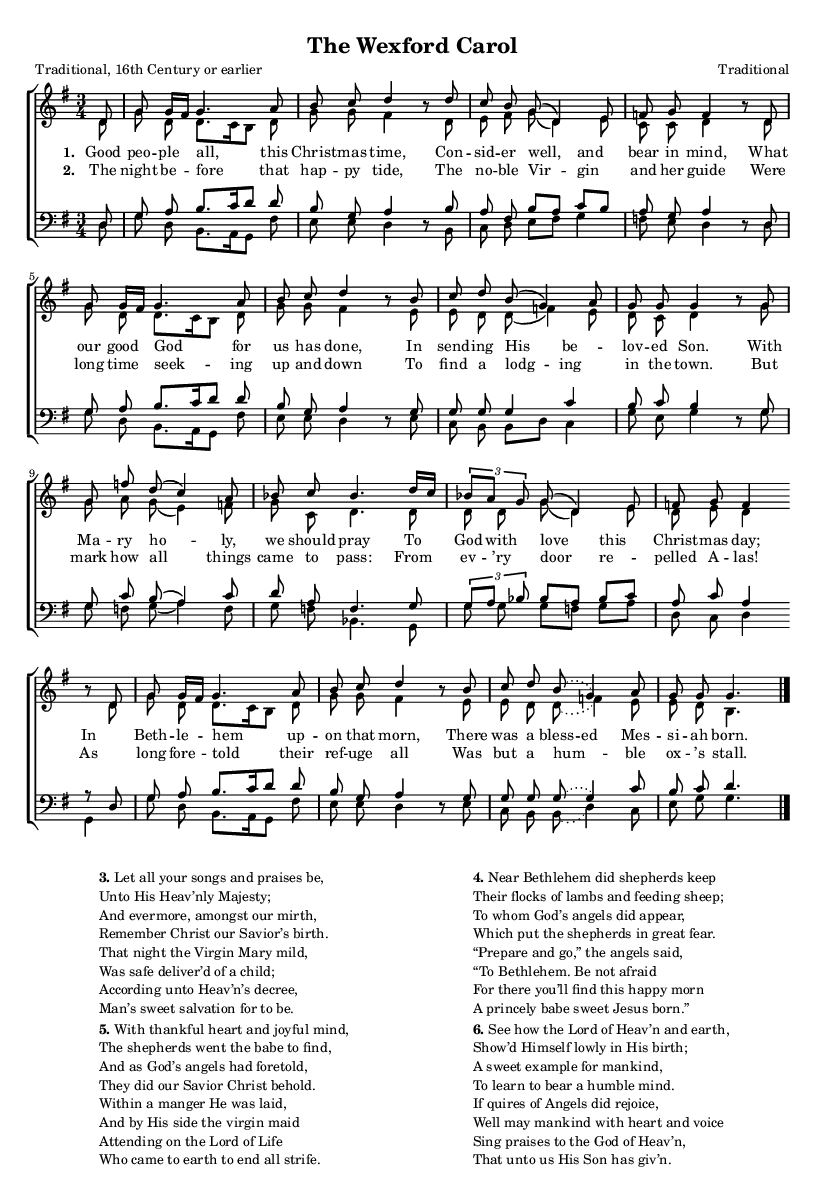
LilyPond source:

\version "2.14.2"
\include "header.ly"
\header {
  title = "The Wexford Carol"
  poet = "Traditional, 16th Century or earlier"
  composer = "Traditional"
                                %arranger = \markup\oldStyleNum"Edited by Benjamin Bloomfield (1984–)"
}
global = {
  \preamble
  \key g \major
  \time 3/4
  \autoBeamOff
  \slurSolid
  #(set-global-staff-size 12)
}

sopMusic = \relative c' {
  \partial 8 d8 |
  g8 g16[ fis] g4. a8 |
  b c d4 b8\rest d |
  c b g( d4) e8 |
  
  f g f4 \bar"" b8\rest d, |
  g g16[ fis] g4. a8 |
  b c d4 b8\rest b |
  
  c d b( g4) a8 |
  g g g4 \bar"" b8\rest g |
  g8 f' d( c4) a8 |
  
  bes c bes4. d16[ c] |
  \times 2/3 {bes8[ a] g} g( d4) e8 |
  f g f4 \bar"" b8\rest d, |
  
  g8 g16[ fis] g4. a8 |
  b c d4 b8\rest b |
  c d \slurDotted b8( g4) a8 |
  g g g4. \bar "|."
}
sopWords = \lyricmode {
  
}

altoMusic = \relative c' {
  d8 |
  g d d8.[ c16 b8] d |
  g g fis4 s8 d |
  e fis g( d4) e8 |
  
  c c d4 s8 d |
  g d d8.[ c16 b8] d |
  g g fis4 s8 e |
  
  e8 d d( f4) e8 |
  d c d4 s8 |
  g |
  g a g( e4) f8 |
  
  g8 c, d4. d8 |
  d d g( d4) e8 |
  d e d4 s8 d |
  
  g d d8.[ c16 b8] d |
  g g fis4 s8 e |
  e8 d \slurDotted d( f4) e8 |
  e d b4.
}
altoWords = \lyricmode {
  \set stanza = #"1. "
  \set associatedVoice = "tenors"
  Good peo -- ple all, this Christ -- mas time,
  Con -- sid -- er well, and bear in mind,
  \set associatedVoice = "basses"
  What our good God for us has done,
  In send -- ing His be -- lov -- ed Son.
  
  With Ma -- ry ho -- ly, we should pray
  To God with love this Christ -- mas day;
  In Beth -- le -- hem up -- on that morn,
  There was a
  \set ignoreMelismata = ##t
  bless -- ed Mes -- si -- ah born.
  \unset ignoreMelismata
}
altoWordsII = \lyricmode {
                                %\markup\italic
  \set stanza = #"2. "
  \set associatedVoice = "tenors"
  The night be -- fore that hap -- py tide,
  The no -- ble Vir -- gin and her guide
  \set associatedVoice = "basses"
  Were long time seek -- ing up and down
  To find a lodg -- ing in the town.
  But mark how all things came to pass:
  From ev -- ’ry door re -- pelled A -- las!
  As long fore -- told their ref -- uge all
  Was but a hum -- ble ox -- ’s stall.
}
altoWordsIII = \lyricmode {
  \set stanza = #"3. "
  \set associatedVoice = "tenors"
  
}
verses = \markup { \fill-line{
  \hspace #0.1
  \column {
  \line { \bold "3." Let all your songs and praises be, }
  \line { Unto His Heav’nly Majesty; }
  \line { And evermore, amongst our mirth, }
  \line { Remember Christ our Savior’s birth. }
  \line { That night the Virgin Mary mild, }
  \line { Was safe deliver’d of a child; }
  \line { According unto Heav’n’s decree, }
  \line { Man’s sweet salvation for to be. }
  \vspace #0.1
  \line { \bold "5." With thankful heart and joyful mind, }
  \line { The shepherds went the  babe to find, }
  \line { And as God’s angels had foretold, }
  \line { They did our Savior Christ behold. }
  \line { Within a manger He was laid, }
  \line { And by His side the virgin maid }
  \line { Attending on the Lord of Life }
  \line { Who came to earth to end all strife. }
  }
  \hspace #0.1
  \column{
  \line { \bold "4." Near Bethlehem did shepherds keep }
  \line { Their flocks of lambs and feeding sheep; }
  \line { To whom God’s angels did appear, }
  \line { Which put the shepherds in great fear. }
  \line { “Prepare and go,” the angels said, }
  \line { “To Bethlehem. Be not afraid }
  \line { For there you’ll find this happy morn }
  \line { A princely babe sweet Jesus born.” }
  \vspace #0.1
  \line { \bold "6." See how the Lord of Heav’n and earth, }
  \line { Show’d Himself lowly in His birth; }
  \line { A sweet example for mankind, }
  \line { To learn to bear a humble mind. }
  \line { If quires of Angels did rejoice, }
  \line { Well may mankind with heart and voice }
  \line { Sing praises to the God of Heav’n, }
  \line { That unto us His Son has giv’n. }
  }
  \hspace #0.1
}}
altoWordsIV = \lyricmode {
}
altoWordsV = \lyricmode {
  
}
altoWordsVI = \lyricmode {
  \set stanza = #"6. "
  \set ignoreMelismata = ##t
}
tenorMusic = \relative c {
  d8 |
  g a b8.[ c16 d8] d |
  b g a4 s8 b |
  a fis b[ a] c[ b] |
  
  a g a4 s8 d, |
  g a b8.[ c16 d8] d |
  b g a4 s8 g |
  
  g g g4 c |
  b8 c b4 s8 |
  g |
  g c b( a4) c8 |
  
  d8 a f4. g8 |
  \times 2/3 {g[ a] bes} bes[ a] bes[ c] |
  a c a4 r8 d, |
  
  g a b8.[ c16 d8] d |
  b g a4 s8 g |
  g g \slurDotted g8( g4) c8 |
  b c d4.
}
tenorWords = \lyricmode {

}

bassMusic = \relative c {
  d8 |
  g d b8.[ a16 g8] fis' |
  e e d4 d8\rest b |
  c d e[ fis] g4 |
  
  f8 e d4 d8\rest d |
  g d b8.[ a16 g8] fis' |
  e e d4 d8\rest e |
  
  c b b[ d] c4 |
  g'8 e g4 d8\rest g |
  g f g( a4) f8 |
  
  g f bes,4. g8 |
  g' g g[ f] g[ a] |
  d, c d4 g, |
  
  g'8 d b8.[ a16 g8] fis' |
  e e d4 d8\rest e |
  c b \slurDotted b( d4) c8 |
  e g g4.
}
bassWords = \lyricmode {

}

pianoRH = \relative c' {
  
}
pianoLH = \relative c' {
  
}

\score {
  <<
    \new ChoirStaff <<
      \new Staff = women <<
        \new Voice = "sopranos" { \voiceOne << \global \sopMusic >> }
        \new Voice = "altos" { \voiceTwo << \global \altoMusic >> }
      >>
      \new Lyrics \with { alignAboveContext = #"women" } \lyricsto "sopranos" \sopWords
      \new Staff = men <<
        \clef bass
        \new Voice = "tenors" { \voiceOne << \global \tenorMusic >> }
        \new Voice = "basses" { \voiceTwo << \global \bassMusic >> }
      >>
      \new Lyrics = "altosVI"  \with { alignBelowContext = #"women" } \lyricsto "altos" \altoWordsVI
      \new Lyrics = "altosV"  \with { alignBelowContext = #"women" } \lyricsto "altos" \altoWordsV
      \new Lyrics = "altosIV"  \with { alignBelowContext = #"women" } \lyricsto "altos" \altoWordsIV
      \new Lyrics = "altosIII"  \with { alignBelowContext = #"women" } \lyricsto "altos" \altoWordsIII
      \new Lyrics = "altosII"  \with { alignBelowContext = #"women" } \lyricsto "altos" \altoWordsII
      \new Lyrics = "altos"  \with { alignBelowContext = #"women" } \lyricsto "altos" \altoWords
      \new Lyrics \with { alignAboveContext = #"men" } \lyricsto "tenors" \tenorWords
      \new Lyrics \with { alignBelowContext = #"men" } \lyricsto "basses" \bassWords
    >>
  >>
}
\verses